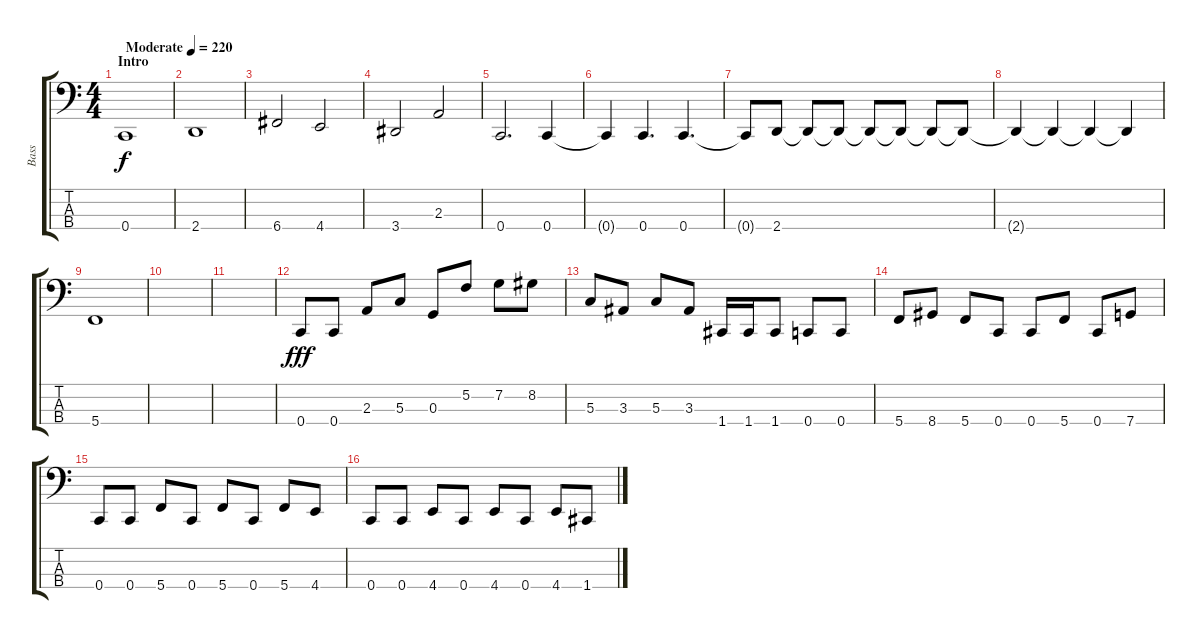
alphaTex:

\track ("Bass" "Bass") {instrument electricbassfinger}
\staff {score tabs}
\tuning (F2 C2 G1 C1) {hide}
\ts (4 4)
\section ("" "Intro")
\tempo (220 "Moderate")
\clef f4
\ks c
0.4.1{dy f instrument electricbassfinger} |
2.4.1 |
6.4.2 4.4.2 |
3.4.2 2.3.2 |
0.4.2{d} 0.4.4 |
0.4{t}.4 0.4.4{d} 0.4.4{d} |
0.4{t}.8 2.4.8 2.4{t}.8 2.4{t}.8 2.4{t}.8 2.4{t}.8 2.4{t}.8 2.4{t}.8 |
2.4{t}.4 2.4{t}.4 2.4{t}.4 2.4{t}.4 |
5.4.1 |
|
|
0.4.8{dy fff} 0.4.8 2.3.8 5.3.8 0.3.8 5.2.8 7.2.8 8.2.8 |
5.3.8 3.3.8 5.3.8 3.3.8 1.4.16 1.4.16 1.4.8 0.4.8 0.4.8 |
5.4.8 8.4.8 5.4.8 0.4.8 0.4.8 5.4.8 0.4.8 7.4.8 |
0.4.8 0.4.8 5.4.8 0.4.8 5.4.8 0.4.8 5.4.8 4.4.8 |
0.4.8 0.4.8 4.4.8 0.4.8 4.4.8 0.4.8 4.4.8 1.4.8
